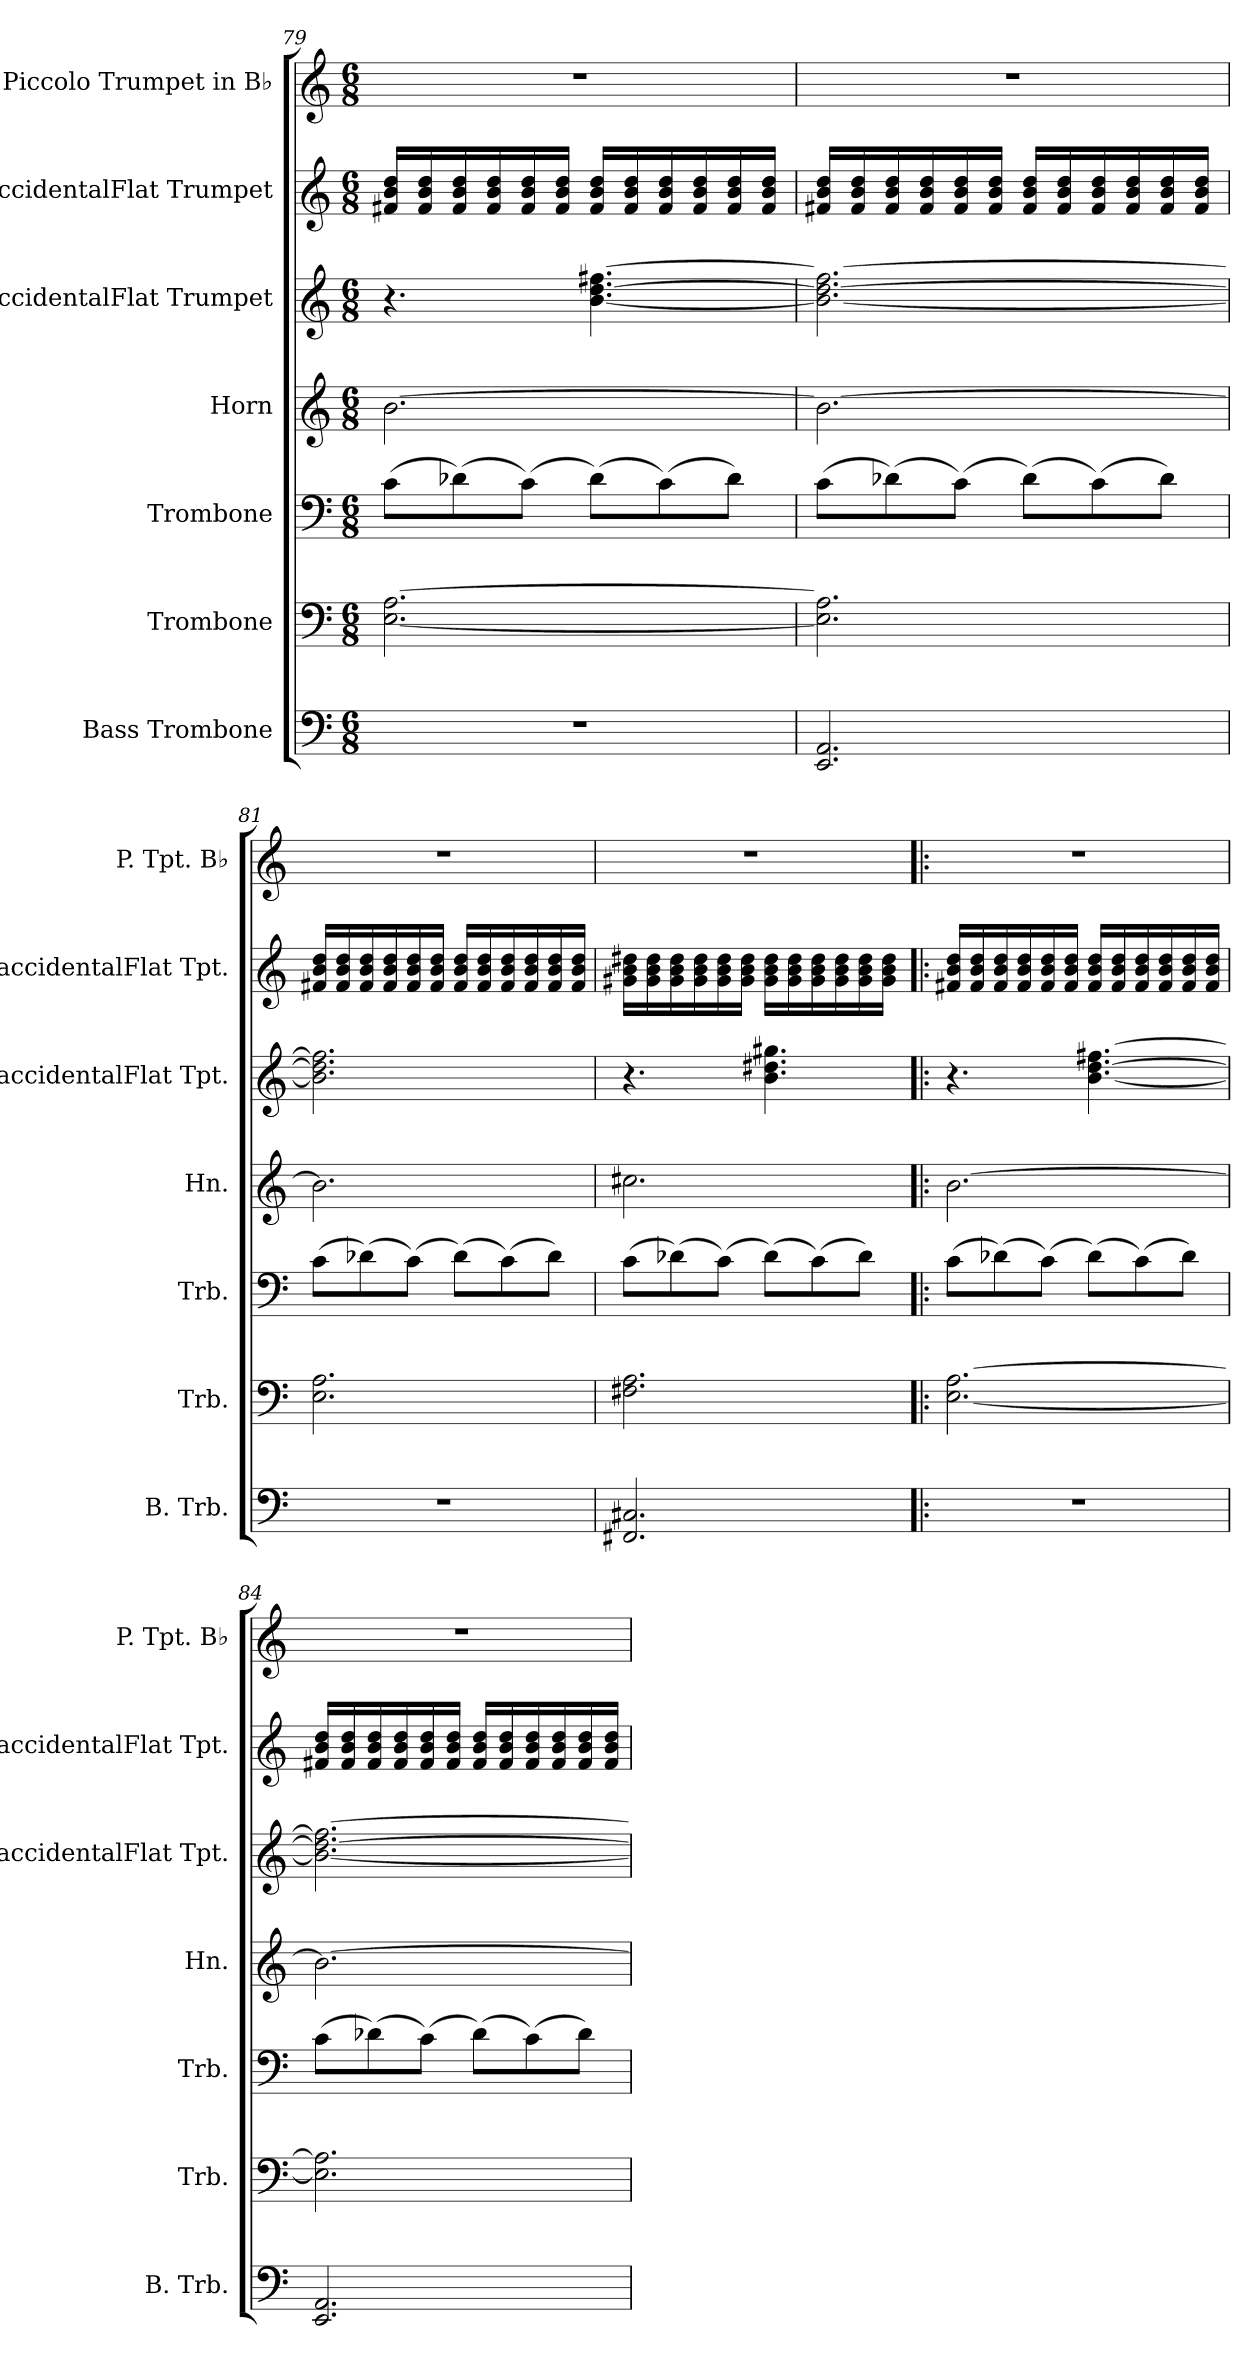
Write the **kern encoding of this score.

**kern	**kern	**kern	**kern	**kern	**kern	**kern
*part7	*part6	*part5	*part4	*part3	*part2	*part1
*staff7	*staff6	*staff5	*staff4	*staff3	*staff2	*staff1
*I"Bass Trombone	*I"Trombone	*I"Trombone	*I"Horn	*I"BaccidentalFlat Trumpet	*I"BaccidentalFlat Trumpet	*I"Piccolo Trumpet in B♭
*I'B. Trb.	*I'Trb.	*I'Trb.	*I'Hn.	*I'BaccidentalFlat Tpt.	*I'BaccidentalFlat Tpt.	*I'P. Tpt. B♭
!!LO:LB:g=z
*clefF4	*clefF4	*clefF4	*clefG2	*clefG2	*clefG2	*clefG2
*	*	*	*ITrd4c7	*ITrd1c2	*ITrd1c2	*ITrd-6c-10
*k[]	*k[]	*k[]	*k[b-]	*k[b-e-]	*k[b-e-]	*k[b-e-]
*M6/8	*M6/8	*M6/8	*M6/8	*M6/8	*M6/8	*M6/8
=79	=79	=79	=79	=79	=79	=79
2.r	[2.E\ [2.A\	(8c\L	[2.e\	4.r	16en/ 16a/ 16cc/LL	2.r
.	.	.	.	.	16e/ 16a/ 16cc/	.
.	.	(8d-X\)	.	.	16e/ 16a/ 16cc/	.
.	.	.	.	.	16e/ 16a/ 16cc/	.
.	.	(8c\J)	.	.	16e/ 16a/ 16cc/	.
.	.	.	.	.	16e/ 16a/ 16cc/JJ	.
.	.	(8d-\L)	.	[4.a\ [4.cc\ [4.een\	16e/ 16a/ 16cc/LL	.
.	.	.	.	.	16e/ 16a/ 16cc/	.
.	.	(8c\)	.	.	16e/ 16a/ 16cc/	.
.	.	.	.	.	16e/ 16a/ 16cc/	.
.	.	8d-\J)	.	.	16e/ 16a/ 16cc/	.
.	.	.	.	.	16e/ 16a/ 16cc/JJ	.
=80	=80	=80	=80	=80	=80	=80
2.EE/ 2.AA/	2.E\] 2.A\]	(8c\L	2.e\_	2.a\_ 2.cc\_ 2.ee\_	16en/ 16a/ 16cc/LL	2.r
.	.	.	.	.	16e/ 16a/ 16cc/	.
.	.	(8d-X\)	.	.	16e/ 16a/ 16cc/	.
.	.	.	.	.	16e/ 16a/ 16cc/	.
.	.	(8c\J)	.	.	16e/ 16a/ 16cc/	.
.	.	.	.	.	16e/ 16a/ 16cc/JJ	.
.	.	(8d-\L)	.	.	16e/ 16a/ 16cc/LL	.
.	.	.	.	.	16e/ 16a/ 16cc/	.
.	.	(8c\)	.	.	16e/ 16a/ 16cc/	.
.	.	.	.	.	16e/ 16a/ 16cc/	.
.	.	8d-\J)	.	.	16e/ 16a/ 16cc/	.
.	.	.	.	.	16e/ 16a/ 16cc/JJ	.
=81	=81	=81	=81	=81	=81	=81
2.r	2.E\ 2.A\	(8c\L	2.e\]	2.a\] 2.cc\] 2.ee\]	16en/ 16a/ 16cc/LL	2.r
.	.	.	.	.	16e/ 16a/ 16cc/	.
.	.	(8d-X\)	.	.	16e/ 16a/ 16cc/	.
.	.	.	.	.	16e/ 16a/ 16cc/	.
.	.	(8c\J)	.	.	16e/ 16a/ 16cc/	.
.	.	.	.	.	16e/ 16a/ 16cc/JJ	.
.	.	(8d-\L)	.	.	16e/ 16a/ 16cc/LL	.
.	.	.	.	.	16e/ 16a/ 16cc/	.
.	.	(8c\)	.	.	16e/ 16a/ 16cc/	.
.	.	.	.	.	16e/ 16a/ 16cc/	.
.	.	8d-\J)	.	.	16e/ 16a/ 16cc/	.
.	.	.	.	.	16e/ 16a/ 16cc/JJ	.
!!LO:PB:g=z
=82	=82	=82	=82	=82	=82	=82
2.FF#X/ 2.C#X/	2.F#X\ 2.A\	(8c\L	2.f#X\	4.r	16f#X\ 16a\ 16cc#X\LL	2.r
.	.	.	.	.	16f#\ 16a\ 16cc#\	.
.	.	(8d-X\)	.	.	16f#\ 16a\ 16cc#\	.
.	.	.	.	.	16f#\ 16a\ 16cc#\	.
.	.	(8c\J)	.	.	16f#\ 16a\ 16cc#\	.
.	.	.	.	.	16f#\ 16a\ 16cc#\JJ	.
.	.	(8d-\L)	.	4.a\ 4.cc#X\ 4.ff#X\	16f#\ 16a\ 16cc#\LL	.
.	.	.	.	.	16f#\ 16a\ 16cc#\	.
.	.	(8c\)	.	.	16f#\ 16a\ 16cc#\	.
.	.	.	.	.	16f#\ 16a\ 16cc#\	.
.	.	8d-\J)	.	.	16f#\ 16a\ 16cc#\	.
.	.	.	.	.	16f#\ 16a\ 16cc#\JJ	.
=83!|:	=83!|:	=83!|:	=83!|:	=83!|:	=83!|:	=83!|:
2.r	[2.E\ [2.A\	(8c\L	[2.e\	4.r	16en/ 16a/ 16cc/LL	2.r
.	.	.	.	.	16e/ 16a/ 16cc/	.
.	.	(8d-X\)	.	.	16e/ 16a/ 16cc/	.
.	.	.	.	.	16e/ 16a/ 16cc/	.
.	.	(8c\J)	.	.	16e/ 16a/ 16cc/	.
.	.	.	.	.	16e/ 16a/ 16cc/JJ	.
.	.	(8d-\L)	.	[4.a\ [4.cc\ [4.een\	16e/ 16a/ 16cc/LL	.
.	.	.	.	.	16e/ 16a/ 16cc/	.
.	.	(8c\)	.	.	16e/ 16a/ 16cc/	.
.	.	.	.	.	16e/ 16a/ 16cc/	.
.	.	8d-\J)	.	.	16e/ 16a/ 16cc/	.
.	.	.	.	.	16e/ 16a/ 16cc/JJ	.
=84	=84	=84	=84	=84	=84	=84
2.EE/ 2.AA/	2.E\] 2.A\]	(8c\L	2.e\_	2.a\_ 2.cc\_ 2.ee\_	16en/ 16a/ 16cc/LL	2.r
.	.	.	.	.	16e/ 16a/ 16cc/	.
.	.	(8d-X\)	.	.	16e/ 16a/ 16cc/	.
.	.	.	.	.	16e/ 16a/ 16cc/	.
.	.	(8c\J)	.	.	16e/ 16a/ 16cc/	.
.	.	.	.	.	16e/ 16a/ 16cc/JJ	.
.	.	(8d-\L)	.	.	16e/ 16a/ 16cc/LL	.
.	.	.	.	.	16e/ 16a/ 16cc/	.
.	.	(8c\)	.	.	16e/ 16a/ 16cc/	.
.	.	.	.	.	16e/ 16a/ 16cc/	.
.	.	8d-\J)	.	.	16e/ 16a/ 16cc/	.
.	.	.	.	.	16e/ 16a/ 16cc/JJ	.
=	=	=	=	=	=	=
*-	*-	*-	*-	*-	*-	*-
